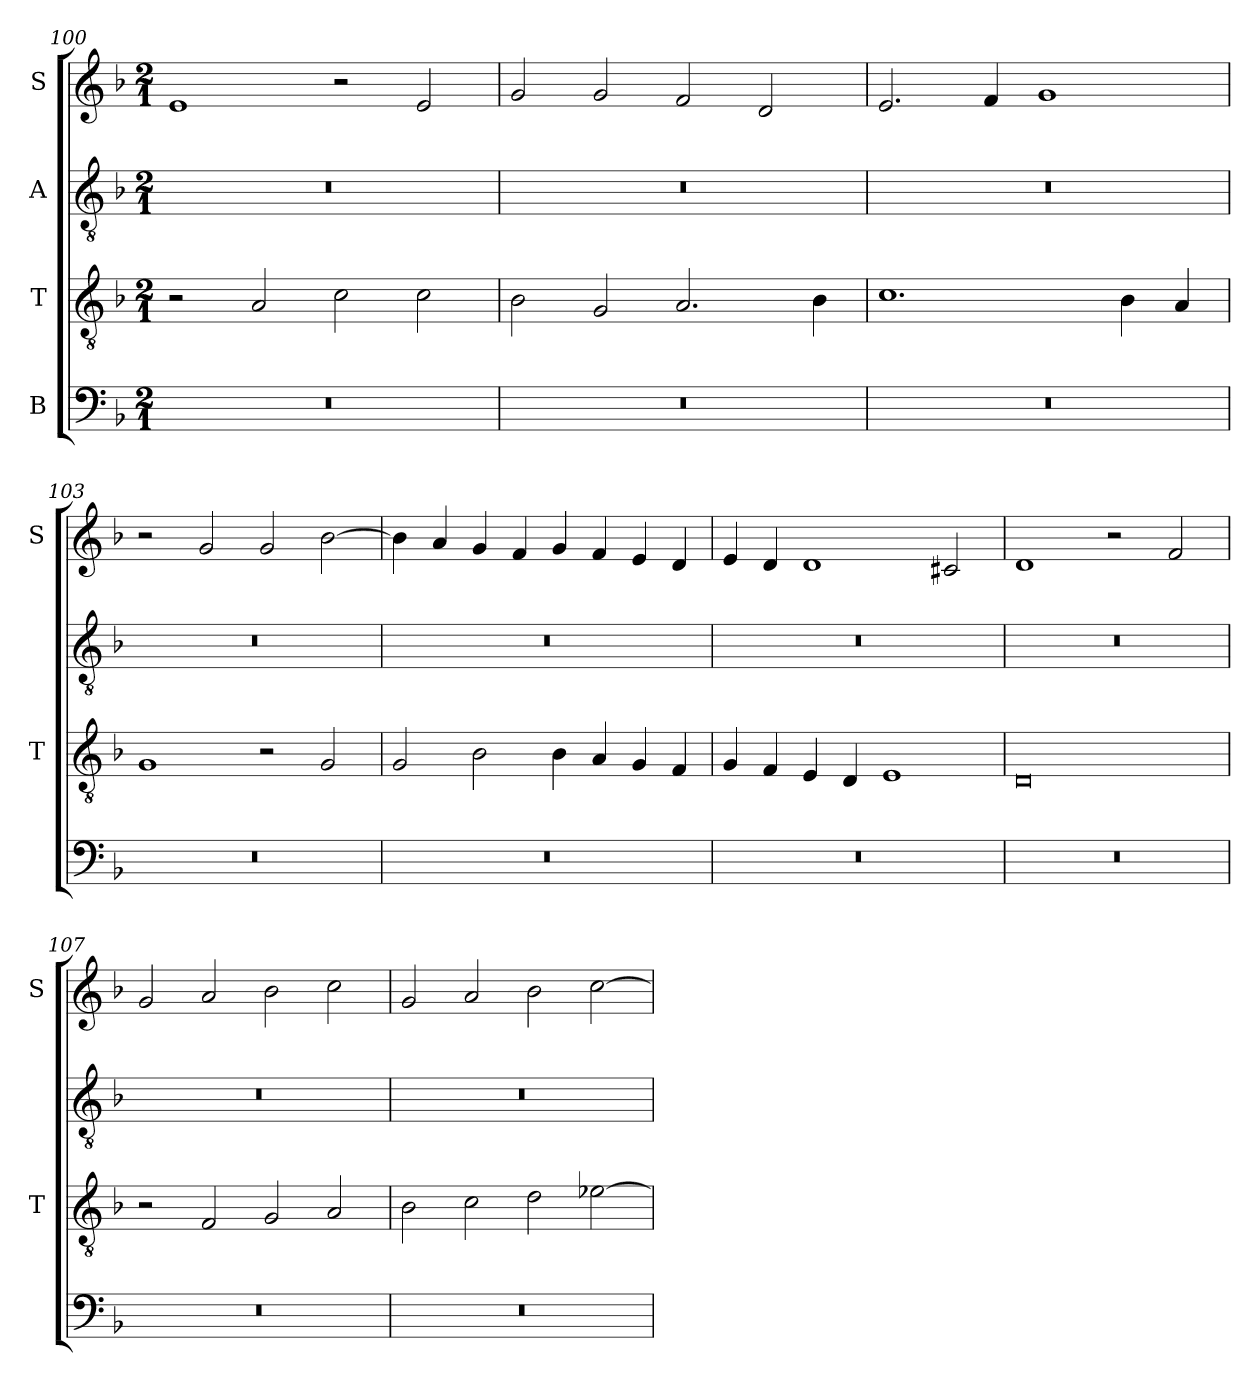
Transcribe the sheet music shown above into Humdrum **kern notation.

**kern	**kern	**kern	**kern
*part4	*part3	*part2	*part1
*staff4	*staff3	*staff2	*staff1
*I"B	*I"T	*I"A	*I"S
*	*I'T	*	*I'S
*clefF4	*clefGv2	*clefGv2	*clefG2
*k[b-]	*k[b-]	*k[b-]	*k[b-]
*M2/1	*M2/1	*M2/1	*M2/1
=100	=100	=100	=100
0r	2r	0r	1e
.	2A/	.	.
.	2c\	.	2r
.	2c\	.	2e/
=101	=101	=101	=101
0r	2B-\	0r	2g/
.	2G/	.	2g/
.	2.A/	.	2f/
.	.	.	2d/
.	4B-\	.	.
=102	=102	=102	=102
0r	1.c	0r	2.e/
.	.	.	4f/
.	.	.	1g
.	4B-\	.	.
.	4A/	.	.
=103	=103	=103	=103
0r	1G	0r	2r
.	.	.	2g/
.	2r	.	2g/
.	2G/	.	[2b-\
=104	=104	=104	=104
0r	2G/	0r	4b-\]
.	.	.	4a/
.	2B-\	.	4g/
.	.	.	4f/
.	4B-\	.	4g/
.	4A/	.	4f/
.	4G/	.	4e/
.	4F/	.	4d/
=105	=105	=105	=105
0r	4G/	0r	4e/
.	4F/	.	4d/
.	4E/	.	1d
.	4D/	.	.
.	1E	.	.
.	.	.	2c#X/
=106	=106	=106	=106
0r	0D	0r	1d
.	.	.	2r
.	.	.	2f/
=107	=107	=107	=107
0r	2r	0r	2g/
.	2F/	.	2a/
.	2G/	.	2b-\
.	2A/	.	2cc\
=108	=108	=108	=108
0r	2B-\	0r	2g/
.	2c\	.	2a/
.	2d\	.	2b-\
.	[2e-X\	.	[2cc\
=	=	=	=
*-	*-	*-	*-
